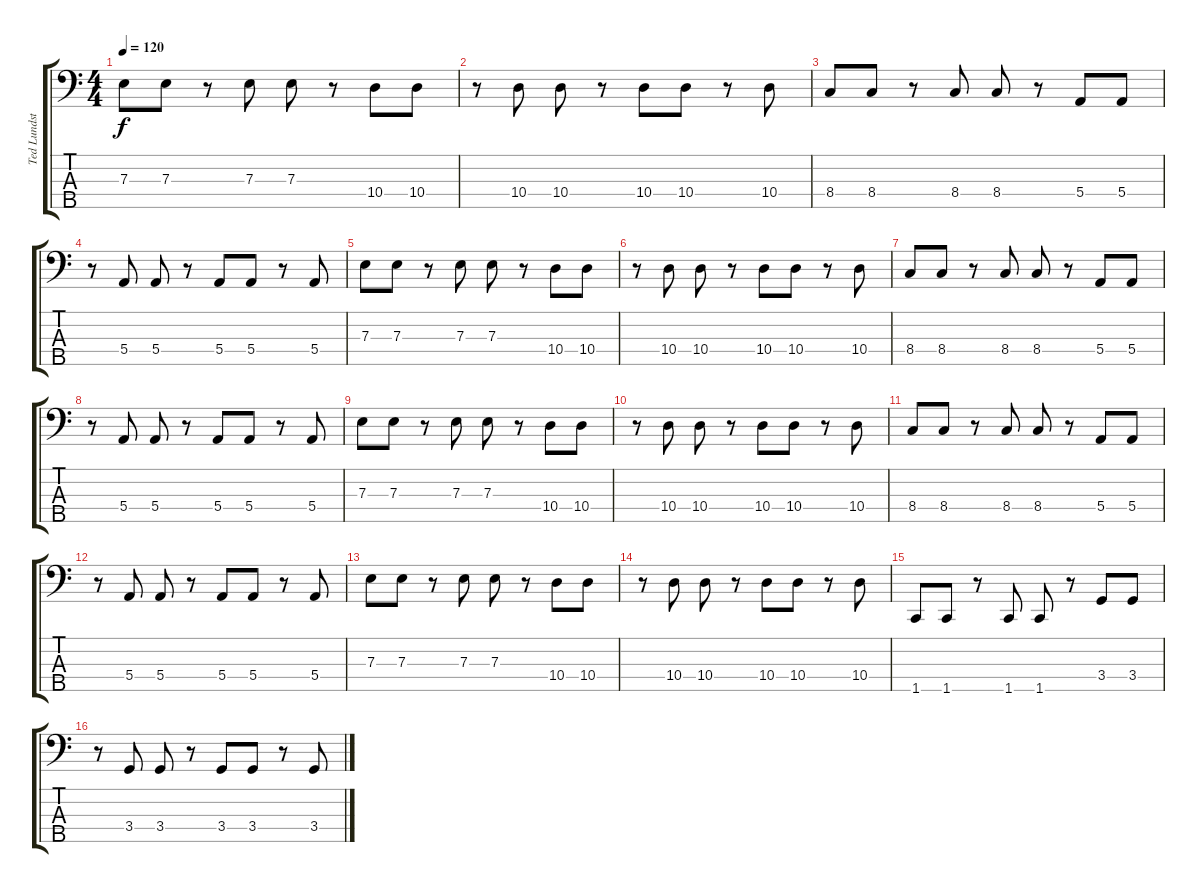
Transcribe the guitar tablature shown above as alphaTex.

\track ("Ted Lundström" "Ted Lundst") {instrument electricbassfinger}
\staff {score tabs}
\tuning (G2 D2 A1 E1 B0) {hide}
\ts (4 4)
\tempo 120
\clef f4
\ks c
7.3.8{dy f} 7.3.8 r.8 7.3.8 7.3.8 r.8 10.4.8 10.4.8 |
r.8 10.4.8 10.4.8 r.8 10.4.8 10.4.8 r.8 10.4.8 |
8.4.8 8.4.8 r.8 8.4.8 8.4.8 r.8 5.4.8 5.4.8 |
r.8 5.4.8 5.4.8 r.8 5.4.8 5.4.8 r.8 5.4.8 |
7.3.8 7.3.8 r.8 7.3.8 7.3.8 r.8 10.4.8 10.4.8 |
r.8 10.4.8 10.4.8 r.8 10.4.8 10.4.8 r.8 10.4.8 |
8.4.8 8.4.8 r.8 8.4.8 8.4.8 r.8 5.4.8 5.4.8 |
r.8 5.4.8 5.4.8 r.8 5.4.8 5.4.8 r.8 5.4.8 |
7.3.8 7.3.8 r.8 7.3.8 7.3.8 r.8 10.4.8 10.4.8 |
r.8 10.4.8 10.4.8 r.8 10.4.8 10.4.8 r.8 10.4.8 |
8.4.8 8.4.8 r.8 8.4.8 8.4.8 r.8 5.4.8 5.4.8 |
r.8 5.4.8 5.4.8 r.8 5.4.8 5.4.8 r.8 5.4.8 |
7.3.8 7.3.8 r.8 7.3.8 7.3.8 r.8 10.4.8 10.4.8 |
r.8 10.4.8 10.4.8 r.8 10.4.8 10.4.8 r.8 10.4.8 |
1.5.8 1.5.8 r.8 1.5.8 1.5.8 r.8 3.4.8 3.4.8 |
r.8 3.4.8 3.4.8 r.8 3.4.8 3.4.8 r.8 3.4.8
